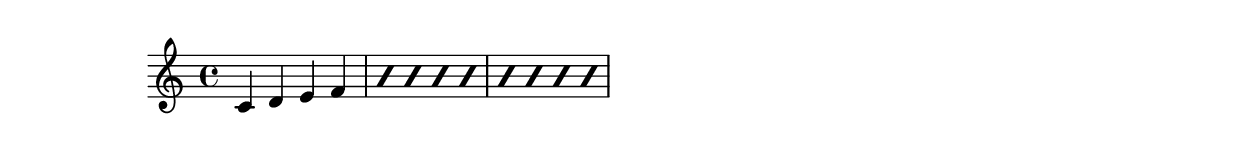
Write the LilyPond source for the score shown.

%% Do not edit this file; it is auto-generated from LSR http://lsr.dsi.unimi.it
%% This file is in the public domain.
\version "2.11.64"

\header {
  lsrtags = "rhythms, tweaks-and-overrides"

  texidoc = "
In \"simple\" lead-sheets, sometimes no actual notes are written,
instead only \"rhythmic patterns\" and chords above the measures are
notated giving the structure of a song. Such a feature is for example
useful while creating/transcribing the structure of a song and also
when sharing lead sheets with guitarists or jazz musicians. The
standard support for this using @code{\\repeat percent} is unsuitable
here since the first beat has to be an ordinary note or rest. This
example shows two solutions to this problem, by redefining ordinary
rests to be printed as slashes. (If the duration of each beat is not a
quarter note, replace the @code{r4} in the definitions with a rest of
the appropriate duration). 

"
  doctitle = "Rhythmic slashes"
} % begin verbatim

% Macro to print single slash
rs = {
  \once \override Rest #'stencil = #ly:percent-repeat-item-interface::beat-slash
  \once \override Rest #'thickness = #'0.48
  \once \override Rest #'slope = #'1.7
  r4
}

% Function to print a specified number of slashes
comp = #(define-music-function (parser location count) ( integer?)
  #{
    \override Rest #'stencil = #ly:percent-repeat-item-interface::beat-slash
    \override Rest #'thickness = #'0.48
    \override Rest #'slope = #'1.7
    \repeat unfold $count { r4 }
    \revert Rest #'stencil
  #}
)

\score{
  \relative c' {
    c d e f |
    \rs \rs \rs \rs |
    \comp #4 |
  }
}
